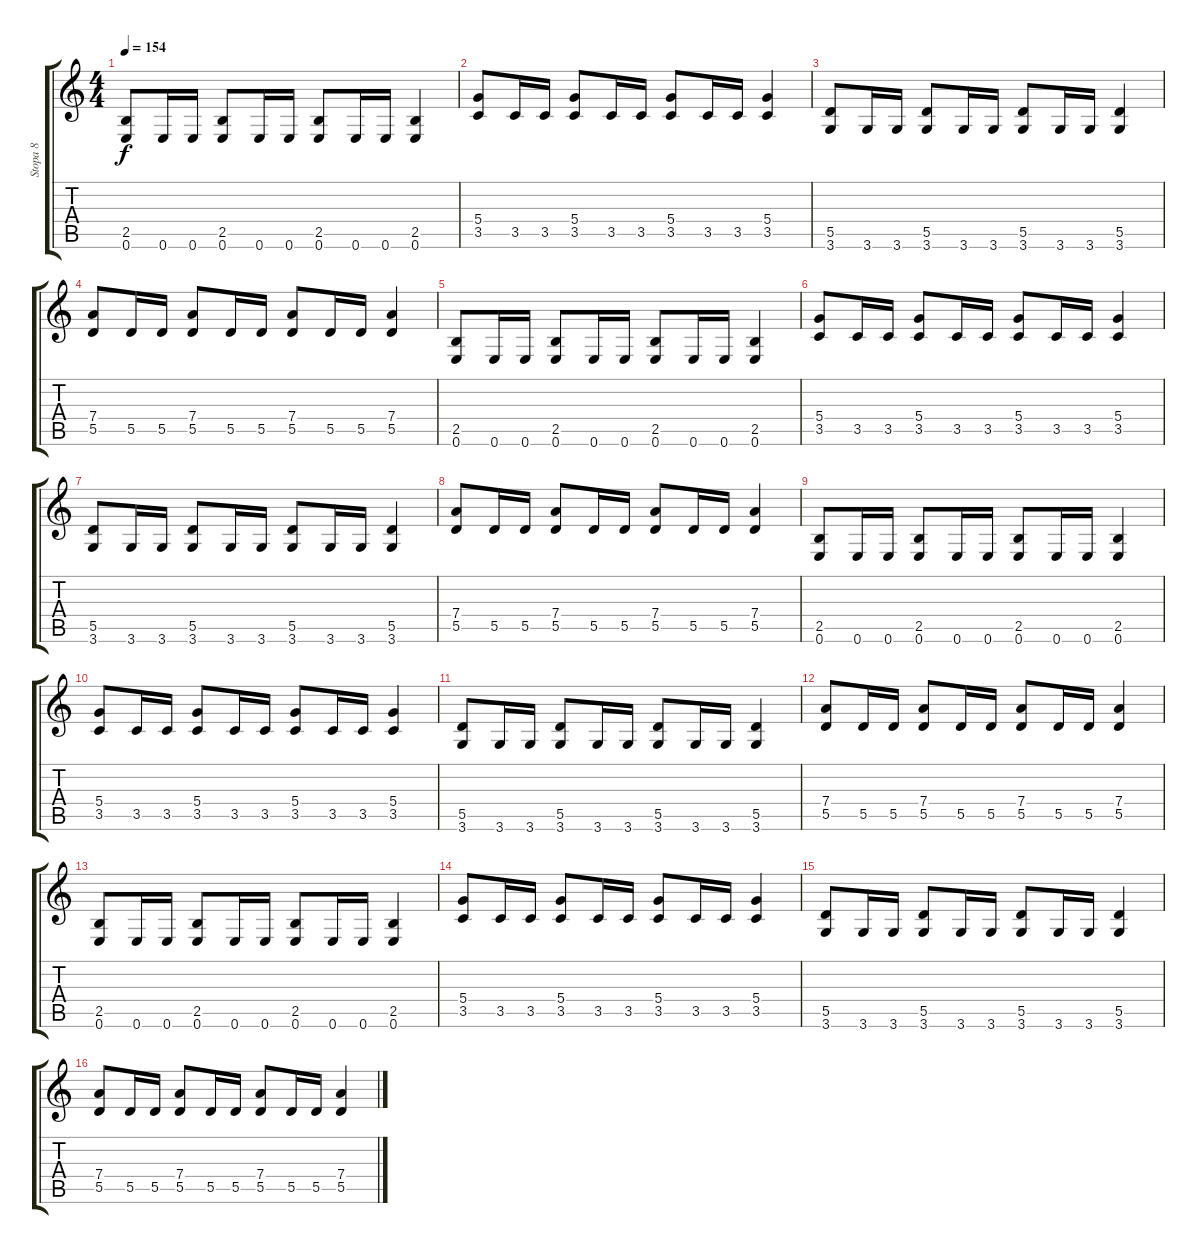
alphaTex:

\track ("Stopa 8" "Stopa 8") {instrument overdrivenguitar}
\staff {score tabs}
\tuning (E4 B3 G3 D3 A2 E2) {hide}
\ts (4 4)
\tempo 154
\clef g2
\ks c
(2.5 0.6).8{dy f volume 14} 0.6.16 0.6.16 (2.5 0.6).8 0.6.16 0.6.16 (2.5 0.6).8 0.6.16 0.6.16 (2.5 0.6).4 |
(5.4 3.5).8 3.5.16 3.5.16 (5.4 3.5).8 3.5.16 3.5.16 (5.4 3.5).8 3.5.16 3.5.16 (5.4 3.5).4 |
(5.5 3.6).8 3.6.16 3.6.16 (5.5 3.6).8 3.6.16 3.6.16 (5.5 3.6).8 3.6.16 3.6.16 (5.5 3.6).4 |
(7.4 5.5).8 5.5.16 5.5.16 (7.4 5.5).8 5.5.16 5.5.16 (7.4 5.5).8 5.5.16 5.5.16 (7.4 5.5).4 |
(2.5 0.6).8 0.6.16 0.6.16 (2.5 0.6).8 0.6.16 0.6.16 (2.5 0.6).8 0.6.16 0.6.16 (2.5 0.6).4 |
(5.4 3.5).8 3.5.16 3.5.16 (5.4 3.5).8 3.5.16 3.5.16 (5.4 3.5).8 3.5.16 3.5.16 (5.4 3.5).4 |
(5.5 3.6).8 3.6.16 3.6.16 (5.5 3.6).8 3.6.16 3.6.16 (5.5 3.6).8 3.6.16 3.6.16 (5.5 3.6).4 |
(7.4 5.5).8 5.5.16 5.5.16 (7.4 5.5).8 5.5.16 5.5.16 (7.4 5.5).8 5.5.16 5.5.16 (7.4 5.5).4 |
(2.5 0.6).8 0.6.16 0.6.16 (2.5 0.6).8 0.6.16 0.6.16 (2.5 0.6).8 0.6.16 0.6.16 (2.5 0.6).4 |
(5.4 3.5).8 3.5.16 3.5.16 (5.4 3.5).8 3.5.16 3.5.16 (5.4 3.5).8 3.5.16 3.5.16 (5.4 3.5).4 |
(5.5 3.6).8 3.6.16 3.6.16 (5.5 3.6).8 3.6.16 3.6.16 (5.5 3.6).8 3.6.16 3.6.16 (5.5 3.6).4 |
(7.4 5.5).8 5.5.16 5.5.16 (7.4 5.5).8 5.5.16 5.5.16 (7.4 5.5).8 5.5.16 5.5.16 (7.4 5.5).4 |
(2.5 0.6).8 0.6.16 0.6.16 (2.5 0.6).8 0.6.16 0.6.16 (2.5 0.6).8 0.6.16 0.6.16 (2.5 0.6).4 |
(5.4 3.5).8 3.5.16 3.5.16 (5.4 3.5).8 3.5.16 3.5.16 (5.4 3.5).8 3.5.16 3.5.16 (5.4 3.5).4 |
(5.5 3.6).8 3.6.16 3.6.16 (5.5 3.6).8 3.6.16 3.6.16 (5.5 3.6).8 3.6.16 3.6.16 (5.5 3.6).4 |
(7.4 5.5).8 5.5.16 5.5.16 (7.4 5.5).8 5.5.16 5.5.16 (7.4 5.5).8 5.5.16 5.5.16 (7.4 5.5).4
